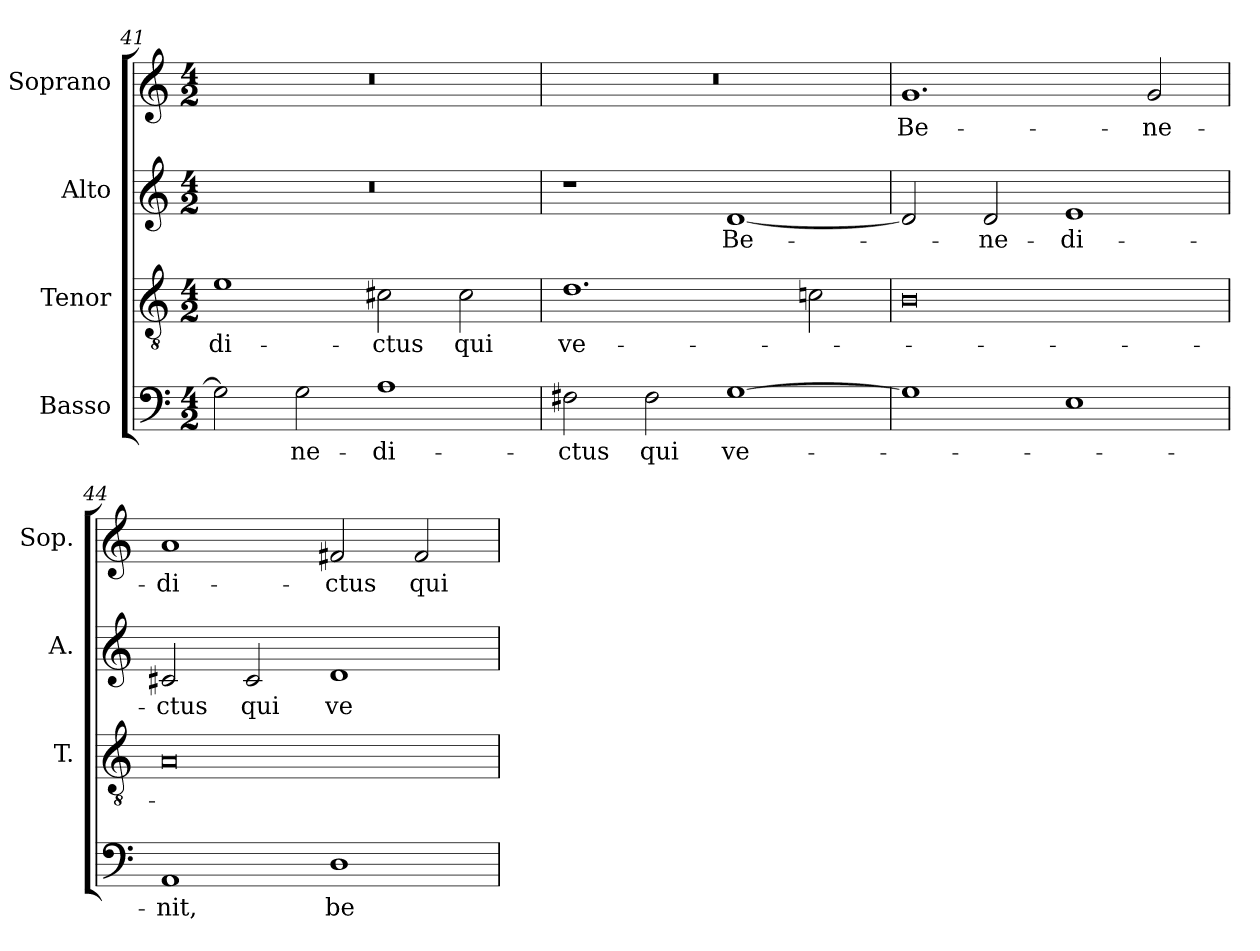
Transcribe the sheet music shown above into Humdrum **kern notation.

**kern	**text	**kern	**text	**kern	**text	**kern	**text
*part4	*part4	*part3	*part3	*part2	*part2	*part1	*part1
*staff4	*staff4	*staff3	*staff3	*staff2	*staff2	*staff1	*staff1
*I"Basso	*	*I"Tenor	*	*I"Alto	*	*I"Soprano	*
*	*	*I'T.	*	*I'A.	*	*I'Sop.	*
*clefF4	*	*clefGv2	*	*clefG2	*	*clefG2	*
*	*	*ITrd7c12	*	*	*	*	*
*k[]	*	*k[]	*	*k[]	*	*k[]	*
*C:	*	*C:	*	*C:	*	*C:	*
*M4/2	*	*M4/2	*	*M4/2	*	*M4/2	*
=41	=41	=41	=41	=41	=41	=41	=41
!	!	!	!LO:LY:b:color=#000000	!LO:N:vis=1	!	!LO:N:vis=1	!
2Gi\]	.	1Ei	-di-	0r	.	0r	.
!	!LO:LY:b:color=#000000	!	!	!	!	!	!
2Gi\	-ne-	.	.	.	.	.	.
!	!LO:LY:b:color=#000000	!	!	!	!	!	!
!	!	!	!LO:LY:b:color=#000000	!	!	!	!
1Ai	-di-	2C#Xi\	-ctus	.	.	.	.
!	!	!	!LO:LY:b:color=#000000	!	!	!	!
.	.	2C#i\	qui	.	.	.	.
=42	=42	=42	=42	=42	=42	=42	=42
!	!LO:LY:b:color=#000000	!	!	!	!	!	!
!	!	!	!LO:LY:b:color=#000000	!	!	!LO:N:vis=1	!
2F#Xi\	-ctus	1.Di	ve-	1r	.	0r	.
!	!LO:LY:b:color=#000000	!	!	!	!	!	!
2F#i\	qui	.	.	.	.	.	.
!	!LO:LY:b:color=#000000	!	!	!	!	!	!
!	!	!	!	!	!LO:LY:b:color=#000000	!	!
[1Gi	ve-	.	.	[1di	Be-	.	.
.	.	2Cni\	.	.	.	.	.
=43	=43	=43	=43	=43	=43	=43	=43
!	!	!	!	!	!	!	!LO:LY:b:color=#000000
1Gi]	.	0BBi	.	2di/]	.	1.gi	Be-
!	!	!	!	!	!LO:LY:b:color=#000000	!	!
.	.	.	.	2di/	-ne-	.	.
!	!	!	!	!	!LO:LY:b:color=#000000	!	!
1Ei	.	.	.	1ei	-di-	.	.
!	!	!	!	!	!	!	!LO:LY:b:color=#000000
.	.	.	.	.	.	2gi/	-ne-
=44	=44	=44	=44	=44	=44	=44	=44
!	!LO:LY:b:color=#000000	!	!	!	!	!	!
!	!	!	!	!	!LO:LY:b:color=#000000	!	!
!	!	!	!	!	!	!	!LO:LY:b:color=#000000
1AAi	-nit,	0AAi	.	2c#Xi/	-ctus	1ai	-di-
!	!	!	!	!	!LO:LY:b:color=#000000	!	!
.	.	.	.	2c#i/	qui	.	.
!	!LO:LY:b:color=#000000	!	!	!	!	!	!
!	!	!	!	!	!LO:LY:b:color=#000000	!	!
!	!	!	!	!	!	!	!LO:LY:b:color=#000000
1Di	be-	.	.	1di	ve-	2f#Xi/	-ctus
!	!	!	!	!	!	!	!LO:LY:b:color=#000000
.	.	.	.	.	.	2f#i/	qui
=	=	=	=	=	=	=	=
*-	*-	*-	*-	*-	*-	*-	*-
